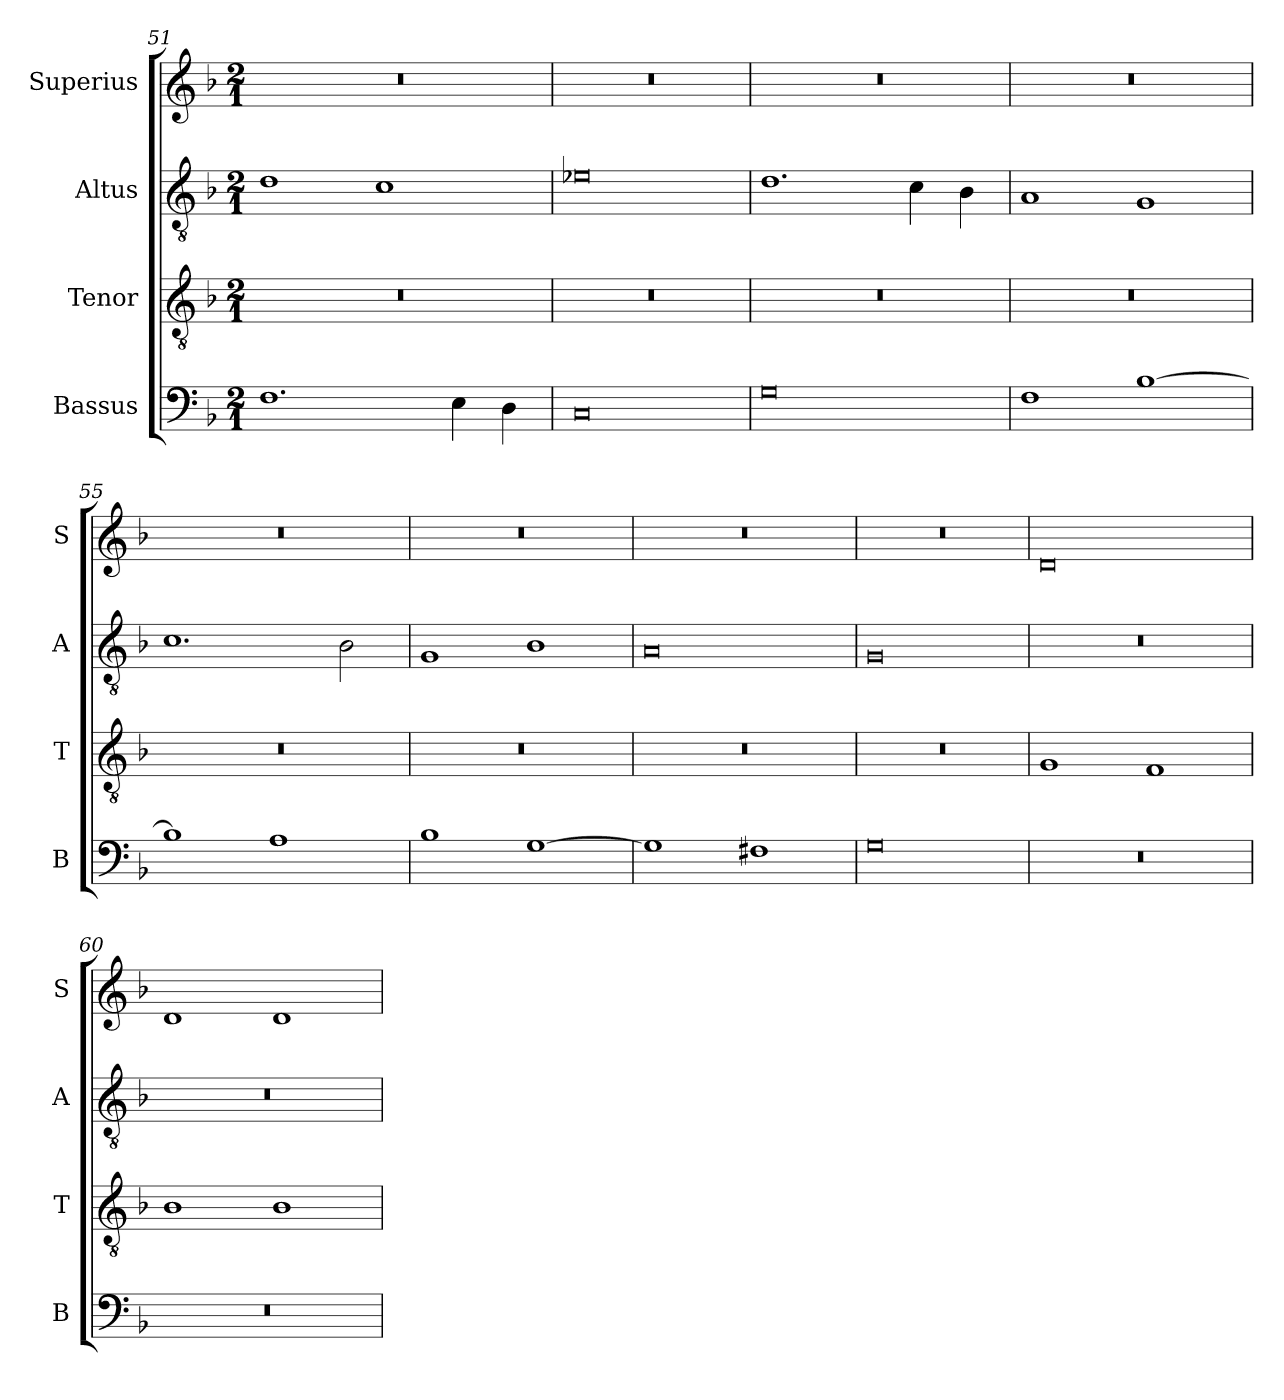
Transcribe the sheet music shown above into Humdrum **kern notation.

**kern	**kern	**kern	**kern
*part4	*part3	*part2	*part1
*staff4	*staff3	*staff2	*staff1
*I"Bassus	*I"Tenor	*I"Altus	*I"Superius
*I'B	*I'T	*I'A	*I'S
*clefF4	*clefGv2	*clefGv2	*clefG2
*k[b-]	*k[b-]	*k[b-]	*k[b-]
*M2/1	*M2/1	*M2/1	*M2/1
=51	=51	=51	=51
1.F	0r	1d	0r
.	.	1c	.
4E\	.	.	.
4D\	.	.	.
=52	=52	=52	=52
0C	0r	0e-X	0r
=53	=53	=53	=53
0G	0r	1.d	0r
.	.	4c\	.
.	.	4B-\	.
=54	=54	=54	=54
1F	0r	1A	0r
[1B-	.	1G	.
=55	=55	=55	=55
1B-]	0r	1.c	0r
1A	.	.	.
.	.	2B-\	.
=56	=56	=56	=56
1B-	0r	1G	0r
[1G	.	1B-	.
=57	=57	=57	=57
1G]	0r	0A	0r
1F#X	.	.	.
=58	=58	=58	=58
0G	0r	0G	0r
=59	=59	=59	=59
0r	1G	0r	0d
.	1F	.	.
=60	=60	=60	=60
0r	1B-	0r	1d
.	1B-	.	1d
=	=	=	=
*-	*-	*-	*-
